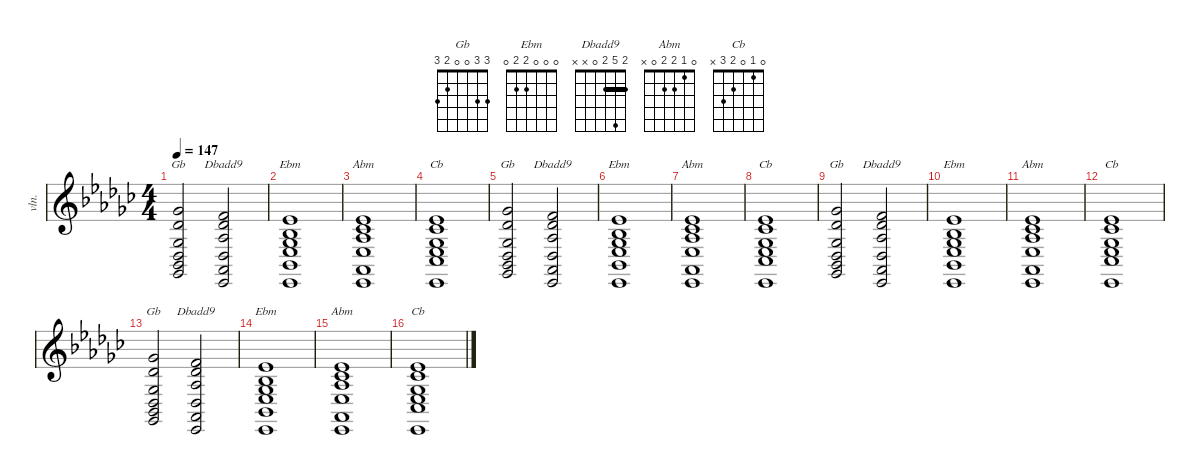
\defaultSystemsLayout 8
\hideDynamics
\bracketExtendMode nobrackets
\otherSystemsTrackNameOrientation horizontal
\track ("Keyboards 2" "vln.") {defaultSystemsLayout 8 instrument stringensemble1}
\staff {score}
\tuning (Eb4 Bb3 Gb3 Db3 Ab2 Eb2)
\chord ("Gb" 3 3 0 0 2 3) {showfingering false}
\chord ("Ebm" 0 0 0 2 2 0) {showfingering false}
\chord ("Dbadd9" 2 5 2 0 x x) {showfingering false barre 2}
\chord ("Abm" 0 1 2 2 0 x) {showfingering false}
\chord ("Cb" 0 1 0 2 3 x) {showfingering false}
\ts (4 4)
\tempo 147
\clef g2
\ks ebminor
(3.1{acc b} 3.2{acc b} 0.3{acc b} 0.4{acc b} 2.5{acc b} 3.6{acc b}).2{ch "Gb" dy f beam Up} (2.1{acc forcenatural} 3.2{acc b} 2.3{acc b} 0.4{acc b} 0.5{acc b} 0.6{acc b}).2{ch "Dbadd9" beam Up} |
(0.1{acc b} 0.2{acc b} 0.3{acc b} 2.4{acc b} 2.5{acc b} 0.6{acc b}).1{ch "Ebm" beam Up} |
(0.1{acc b} 1.2{acc b} 2.3{acc b} 2.4{acc b} 0.5{acc b} 0.6{acc b}).1{ch "Abm" beam Up} |
(0.1{acc b} 1.2{acc b} 0.3{acc b} 2.4{acc b} 3.5{acc b} 0.6{acc b}).1{ch "Cb" beam Up} |
(3.1{acc b} 3.2{acc b} 0.3{acc b} 0.4{acc b} 2.5{acc b} 3.6{acc b}).2{ch "Gb" beam Up} (2.1{acc forcenatural} 3.2{acc b} 2.3{acc b} 0.4{acc b} 0.5{acc b} 0.6{acc b}).2{ch "Dbadd9" beam Up} |
(0.1{acc b} 0.2{acc b} 0.3{acc b} 2.4{acc b} 2.5{acc b} 0.6{acc b}).1{ch "Ebm" beam Up} |
(0.1{acc b} 1.2{acc b} 2.3{acc b} 2.4{acc b} 0.5{acc b} 0.6{acc b}).1{ch "Abm" beam Up} |
(0.1{acc b} 1.2{acc b} 0.3{acc b} 2.4{acc b} 3.5{acc b} 0.6{acc b}).1{ch "Cb" beam Up} |
(3.1{acc b} 3.2{acc b} 0.3{acc b} 0.4{acc b} 2.5{acc b} 3.6{acc b}).2{ch "Gb" beam Up} (2.1{acc forcenatural} 3.2{acc b} 2.3{acc b} 0.4{acc b} 0.5{acc b} 0.6{acc b}).2{ch "Dbadd9" beam Up} |
(0.1{acc b} 0.2{acc b} 0.3{acc b} 2.4{acc b} 2.5{acc b} 0.6{acc b}).1{ch "Ebm" beam Up} |
(0.1{acc b} 1.2{acc b} 2.3{acc b} 2.4{acc b} 0.5{acc b} 0.6{acc b}).1{ch "Abm" beam Up} |
(0.1{acc b} 1.2{acc b} 0.3{acc b} 2.4{acc b} 3.5{acc b} 0.6{acc b}).1{ch "Cb" beam Up} |
(3.1{acc b} 3.2{acc b} 0.3{acc b} 0.4{acc b} 2.5{acc b} 3.6{acc b}).2{ch "Gb" beam Up} (2.1{acc forcenatural} 3.2{acc b} 2.3{acc b} 0.4{acc b} 0.5{acc b} 0.6{acc b}).2{ch "Dbadd9" beam Up} |
(0.1{acc b} 0.2{acc b} 0.3{acc b} 2.4{acc b} 2.5{acc b} 0.6{acc b}).1{ch "Ebm" beam Up} |
(0.1{acc b} 1.2{acc b} 2.3{acc b} 2.4{acc b} 0.5{acc b} 0.6{acc b}).1{ch "Abm" beam Up} |
(0.1{acc b} 1.2{acc b} 0.3{acc b} 2.4{acc b} 3.5{acc b} 0.6{acc b}).1{ch "Cb" beam Up}
